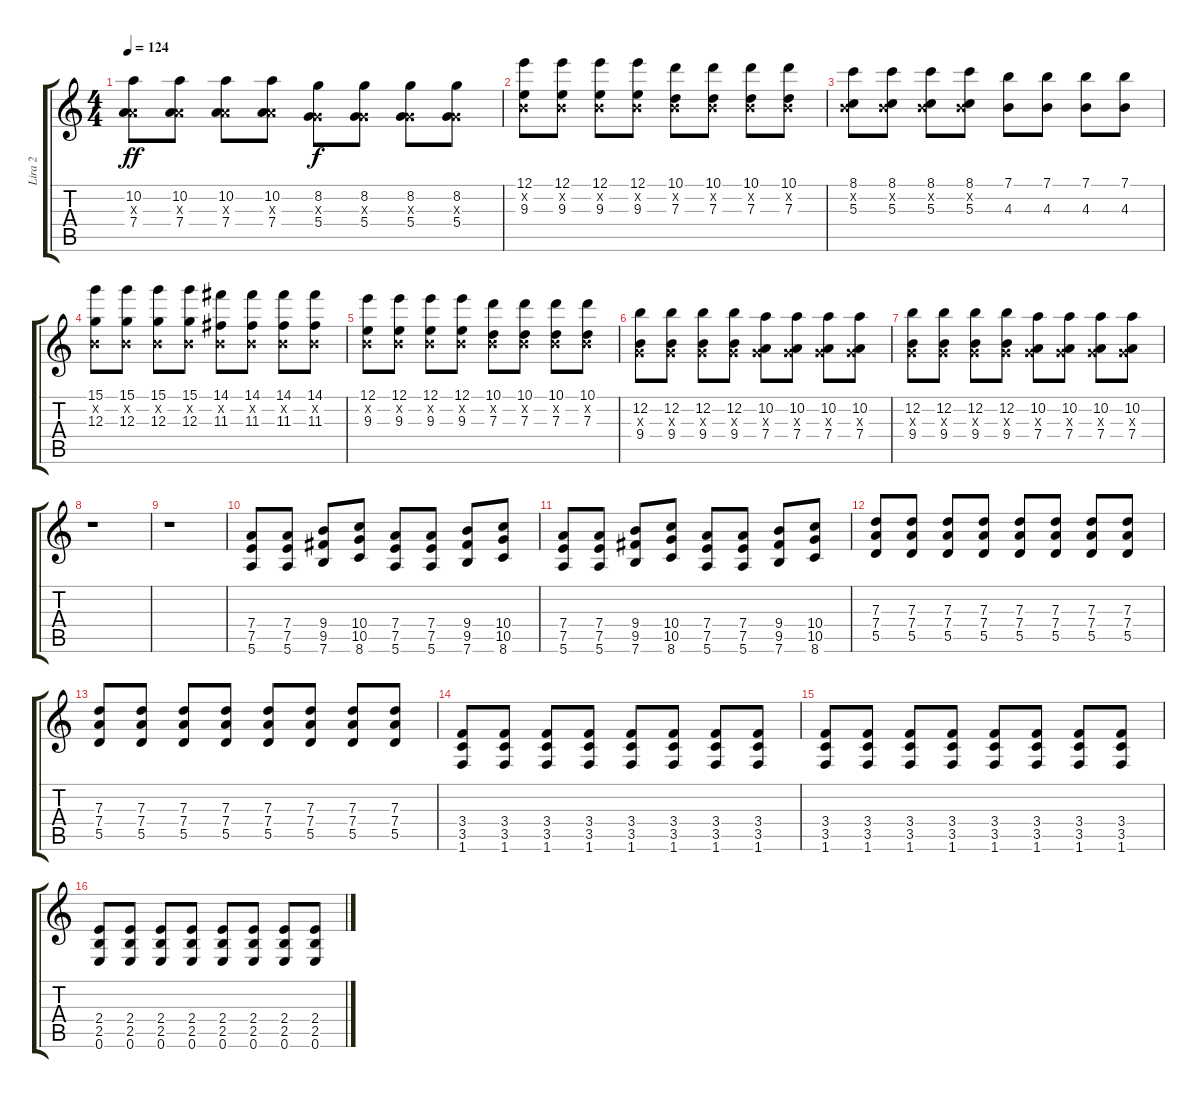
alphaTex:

\track ("Lira 2" "Lira 2") {instrument overdrivenguitar}
\staff {score tabs}
\tuning (E4 B3 G3 D3 A2 E2) {hide}
\ts (4 4)
\tempo 124
\clef g2
\ks c
(10.2 2.3{x} 7.4).8{dy ff} (10.2 2.3{x} 7.4).8 (10.2 2.3{x} 7.4).8 (10.2 2.3{x} 7.4).8 (8.2 0.3{x} 5.4).8{dy f} (8.2 0.3{x} 5.4).8 (8.2 0.3{x} 5.4).8 (8.2 0.3{x} 5.4).8 |
(12.1 0.2{x} 9.3).8 (12.1 0.2{x} 9.3).8 (12.1 0.2{x} 9.3).8 (12.1 0.2{x} 9.3).8 (10.1 0.2{x} 7.3).8 (10.1 0.2{x} 7.3).8 (10.1 0.2{x} 7.3).8 (10.1 0.2{x} 7.3).8 |
(8.1 0.2{x} 5.3).8 (8.1 0.2{x} 5.3).8 (8.1 0.2{x} 5.3).8 (8.1 0.2{x} 5.3).8 (7.1 4.3).8 (7.1 4.3).8 (7.1 4.3).8 (7.1 4.3).8 |
(15.1 0.2{x} 12.3).8 (15.1 0.2{x} 12.3).8 (15.1 0.2{x} 12.3).8 (15.1 0.2{x} 12.3).8 (14.1 0.2{x} 11.3).8 (14.1 0.2{x} 11.3).8 (14.1 0.2{x} 11.3).8 (14.1 0.2{x} 11.3).8 |
(12.1 0.2{x} 9.3).8 (12.1 0.2{x} 9.3).8 (12.1 0.2{x} 9.3).8 (12.1 0.2{x} 9.3).8 (10.1 0.2{x} 7.3).8 (10.1 0.2{x} 7.3).8 (10.1 0.2{x} 7.3).8 (10.1 0.2{x} 7.3).8 |
(12.2 0.3{x} 9.4).8 (12.2 0.3{x} 9.4).8 (12.2 0.3{x} 9.4).8 (12.2 0.3{x} 9.4).8 (10.2 0.3{x} 7.4).8 (10.2 0.3{x} 7.4).8 (10.2 0.3{x} 7.4).8 (10.2 0.3{x} 7.4).8 |
(12.2 0.3{x} 9.4).8 (12.2 0.3{x} 9.4).8 (12.2 0.3{x} 9.4).8 (12.2 0.3{x} 9.4).8 (10.2 0.3{x} 7.4).8 (10.2 0.3{x} 7.4).8 (10.2 0.3{x} 7.4).8 (10.2 0.3{x} 7.4).8 |
r.1 |
r.1 |
(7.4 7.5 5.6).8 (7.4 7.5 5.6).8 (9.4 9.5 7.6).8 (10.4 10.5 8.6).8 (7.4 7.5 5.6).8 (7.4 7.5 5.6).8 (9.4 9.5 7.6).8 (10.4 10.5 8.6).8 |
(7.4 7.5 5.6).8 (7.4 7.5 5.6).8 (9.4 9.5 7.6).8 (10.4 10.5 8.6).8 (7.4 7.5 5.6).8 (7.4 7.5 5.6).8 (9.4 9.5 7.6).8 (10.4 10.5 8.6).8 |
(7.3 7.4 5.5).8 (7.3 7.4 5.5).8 (7.3 7.4 5.5).8 (7.3 7.4 5.5).8 (7.3 7.4 5.5).8 (7.3 7.4 5.5).8 (7.3 7.4 5.5).8 (7.3 7.4 5.5).8 |
(7.3 7.4 5.5).8 (7.3 7.4 5.5).8 (7.3 7.4 5.5).8 (7.3 7.4 5.5).8 (7.3 7.4 5.5).8 (7.3 7.4 5.5).8 (7.3 7.4 5.5).8 (7.3 7.4 5.5).8 |
(3.4 3.5 1.6).8 (3.4 3.5 1.6).8 (3.4 3.5 1.6).8 (3.4 3.5 1.6).8 (3.4 3.5 1.6).8 (3.4 3.5 1.6).8 (3.4 3.5 1.6).8 (3.4 3.5 1.6).8 |
(3.4 3.5 1.6).8 (3.4 3.5 1.6).8 (3.4 3.5 1.6).8 (3.4 3.5 1.6).8 (3.4 3.5 1.6).8 (3.4 3.5 1.6).8 (3.4 3.5 1.6).8 (3.4 3.5 1.6).8 |
(2.4 2.5 0.6).8 (2.4 2.5 0.6).8 (2.4 2.5 0.6).8 (2.4 2.5 0.6).8 (2.4 2.5 0.6).8 (2.4 2.5 0.6).8 (2.4 2.5 0.6).8 (2.4 2.5 0.6).8
